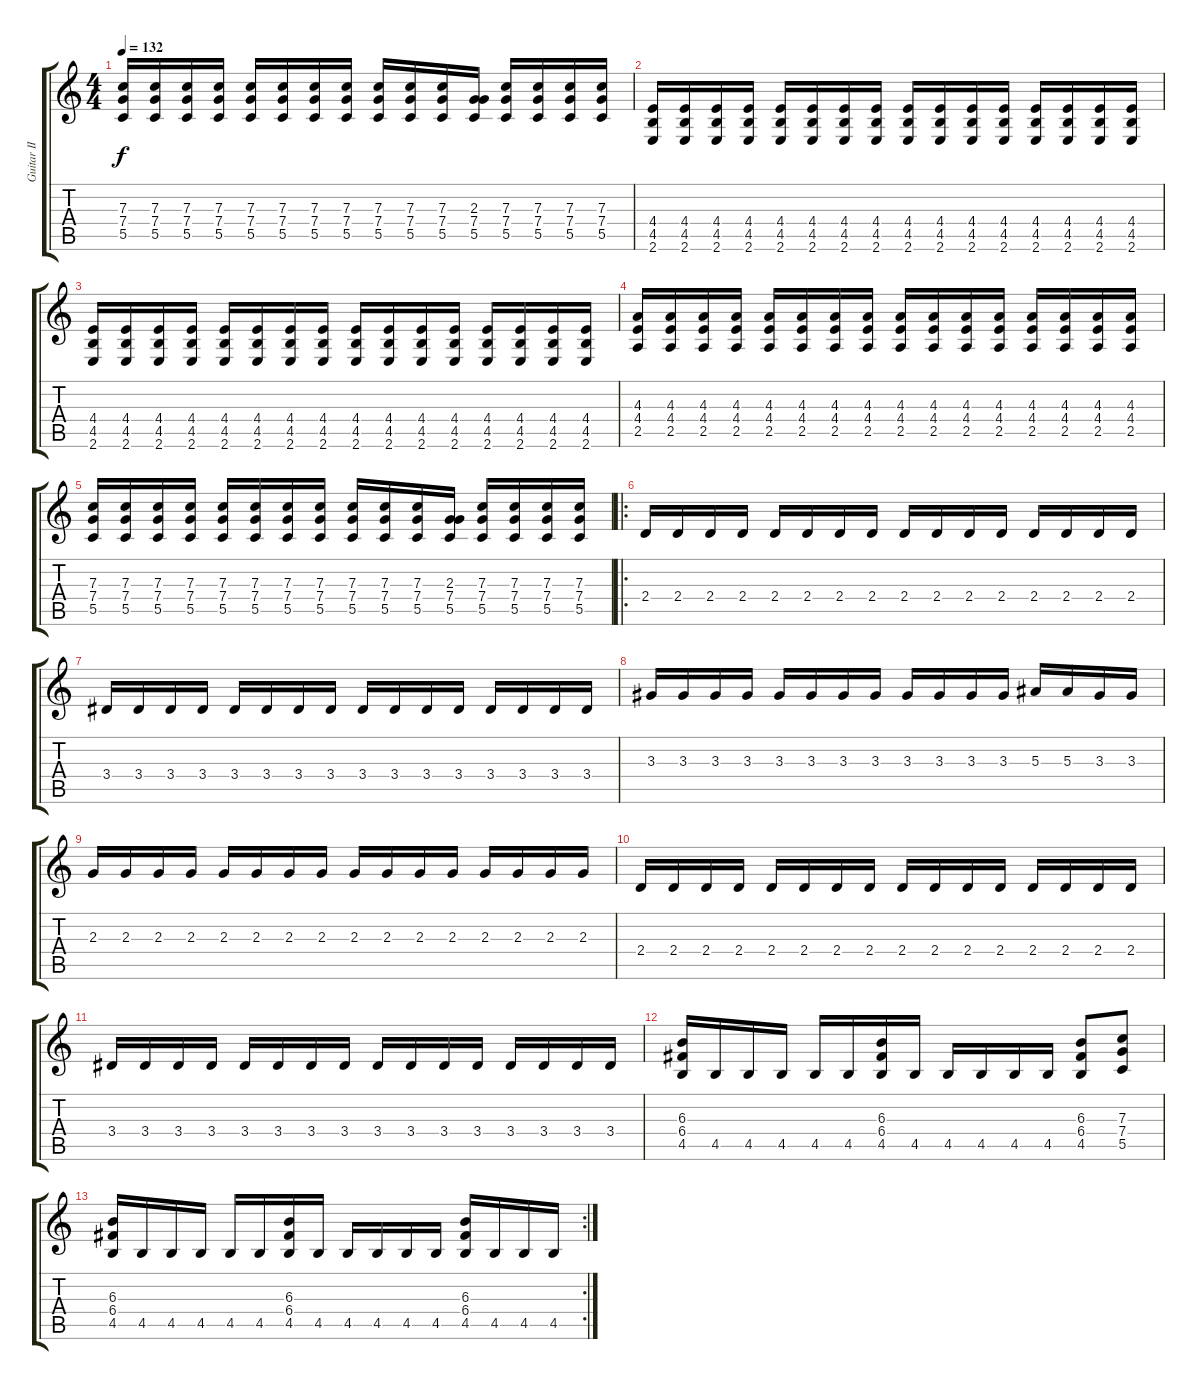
\track ("Guitar II" "Guitar II") {instrument distortionguitar}
\staff {score tabs}
\tuning (D4 A3 F3 C3 G2 D2) {hide}
\ts (4 4)
\tempo 132
\clef g2
\ks c
(7.3 7.4 5.5).16{dy f} (7.3 7.4 5.5).16 (7.3 7.4 5.5).16 (7.3 7.4 5.5).16 (7.3 7.4 5.5).16 (7.3 7.4 5.5).16 (7.3 7.4 5.5).16 (7.3 7.4 5.5).16 (7.3 7.4 5.5).16 (7.3 7.4 5.5).16 (7.3 7.4 5.5).16 (2.3 7.4 5.5).16 (7.3 7.4 5.5).16 (7.3 7.4 5.5).16 (7.3 7.4 5.5).16 (7.3 7.4 5.5).16 |
(4.4 4.5 2.6).16 (4.4 4.5 2.6).16 (4.4 4.5 2.6).16 (4.4 4.5 2.6).16 (4.4 4.5 2.6).16 (4.4 4.5 2.6).16 (4.4 4.5 2.6).16 (4.4 4.5 2.6).16 (4.4 4.5 2.6).16 (4.4 4.5 2.6).16 (4.4 4.5 2.6).16 (4.4 4.5 2.6).16 (4.4 4.5 2.6).16 (4.4 4.5 2.6).16 (4.4 4.5 2.6).16 (4.4 4.5 2.6).16 |
(4.4 4.5 2.6).16 (4.4 4.5 2.6).16 (4.4 4.5 2.6).16 (4.4 4.5 2.6).16 (4.4 4.5 2.6).16 (4.4 4.5 2.6).16 (4.4 4.5 2.6).16 (4.4 4.5 2.6).16 (4.4 4.5 2.6).16 (4.4 4.5 2.6).16 (4.4 4.5 2.6).16 (4.4 4.5 2.6).16 (4.4 4.5 2.6).16 (4.4 4.5 2.6).16 (4.4 4.5 2.6).16 (4.4 4.5 2.6).16 |
(4.3 4.4 2.5).16 (4.3 4.4 2.5).16 (4.3 4.4 2.5).16 (4.3 4.4 2.5).16 (4.3 4.4 2.5).16 (4.3 4.4 2.5).16 (4.3 4.4 2.5).16 (4.3 4.4 2.5).16 (4.3 4.4 2.5).16 (4.3 4.4 2.5).16 (4.3 4.4 2.5).16 (4.3 4.4 2.5).16 (4.3 4.4 2.5).16 (4.3 4.4 2.5).16 (4.3 4.4 2.5).16 (4.3 4.4 2.5).16 |
(7.3 7.4 5.5).16 (7.3 7.4 5.5).16 (7.3 7.4 5.5).16 (7.3 7.4 5.5).16 (7.3 7.4 5.5).16 (7.3 7.4 5.5).16 (7.3 7.4 5.5).16 (7.3 7.4 5.5).16 (7.3 7.4 5.5).16 (7.3 7.4 5.5).16 (7.3 7.4 5.5).16 (2.3 7.4 5.5).16 (7.3 7.4 5.5).16 (7.3 7.4 5.5).16 (7.3 7.4 5.5).16 (7.3 7.4 5.5).16 |
\ro
2.4.16 2.4.16 2.4.16 2.4.16 2.4.16 2.4.16 2.4.16 2.4.16 2.4.16 2.4.16 2.4.16 2.4.16 2.4.16 2.4.16 2.4.16 2.4.16 |
3.4.16 3.4.16 3.4.16 3.4.16 3.4.16 3.4.16 3.4.16 3.4.16 3.4.16 3.4.16 3.4.16 3.4.16 3.4.16 3.4.16 3.4.16 3.4.16 |
3.3.16 3.3.16 3.3.16 3.3.16 3.3.16 3.3.16 3.3.16 3.3.16 3.3.16 3.3.16 3.3.16 3.3.16 5.3.16 5.3.16 3.3.16 3.3.16 |
2.3.16 2.3.16 2.3.16 2.3.16 2.3.16 2.3.16 2.3.16 2.3.16 2.3.16 2.3.16 2.3.16 2.3.16 2.3.16 2.3.16 2.3.16 2.3.16 |
2.4.16 2.4.16 2.4.16 2.4.16 2.4.16 2.4.16 2.4.16 2.4.16 2.4.16 2.4.16 2.4.16 2.4.16 2.4.16 2.4.16 2.4.16 2.4.16 |
3.4.16 3.4.16 3.4.16 3.4.16 3.4.16 3.4.16 3.4.16 3.4.16 3.4.16 3.4.16 3.4.16 3.4.16 3.4.16 3.4.16 3.4.16 3.4.16 |
(6.3 6.4 4.5).16 4.5.16 4.5.16 4.5.16 4.5.16 4.5.16 (6.3 6.4 4.5).16 4.5.16 4.5.16 4.5.16 4.5.16 4.5.16 (6.3 6.4 4.5).8 (7.3 7.4 5.5).8 |
\rc 2
(6.3 6.4 4.5).16 4.5.16 4.5.16 4.5.16 4.5.16 4.5.16 (6.3 6.4 4.5).16 4.5.16 4.5.16 4.5.16 4.5.16 4.5.16 (6.3 6.4 4.5).16 4.5.16 4.5.16 4.5.16
